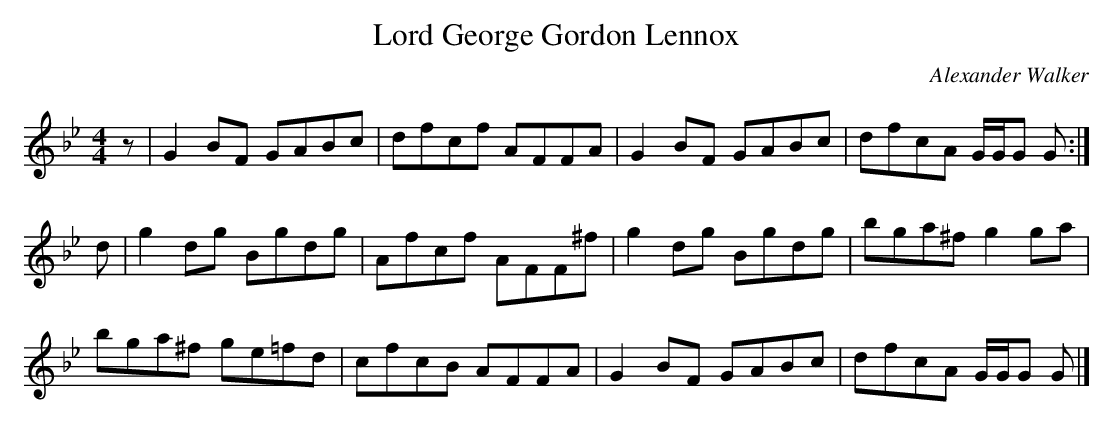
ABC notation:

X:1
T:Lord George Gordon Lennox
C:Alexander Walker
M:4/4
L:1/8
K:Gm
z|G2 BF GABc|dfcf AFFA|G2 BF GABc|dfcA G/G/G G:|
d|g2 dg Bgdg|Afcf AFF^f|g2 dg Bgdg|bga^f g2 ga|
bga^f ge=fd|cfcB AFFA|G2 BF GABc|dfcA G/G/G G|]
